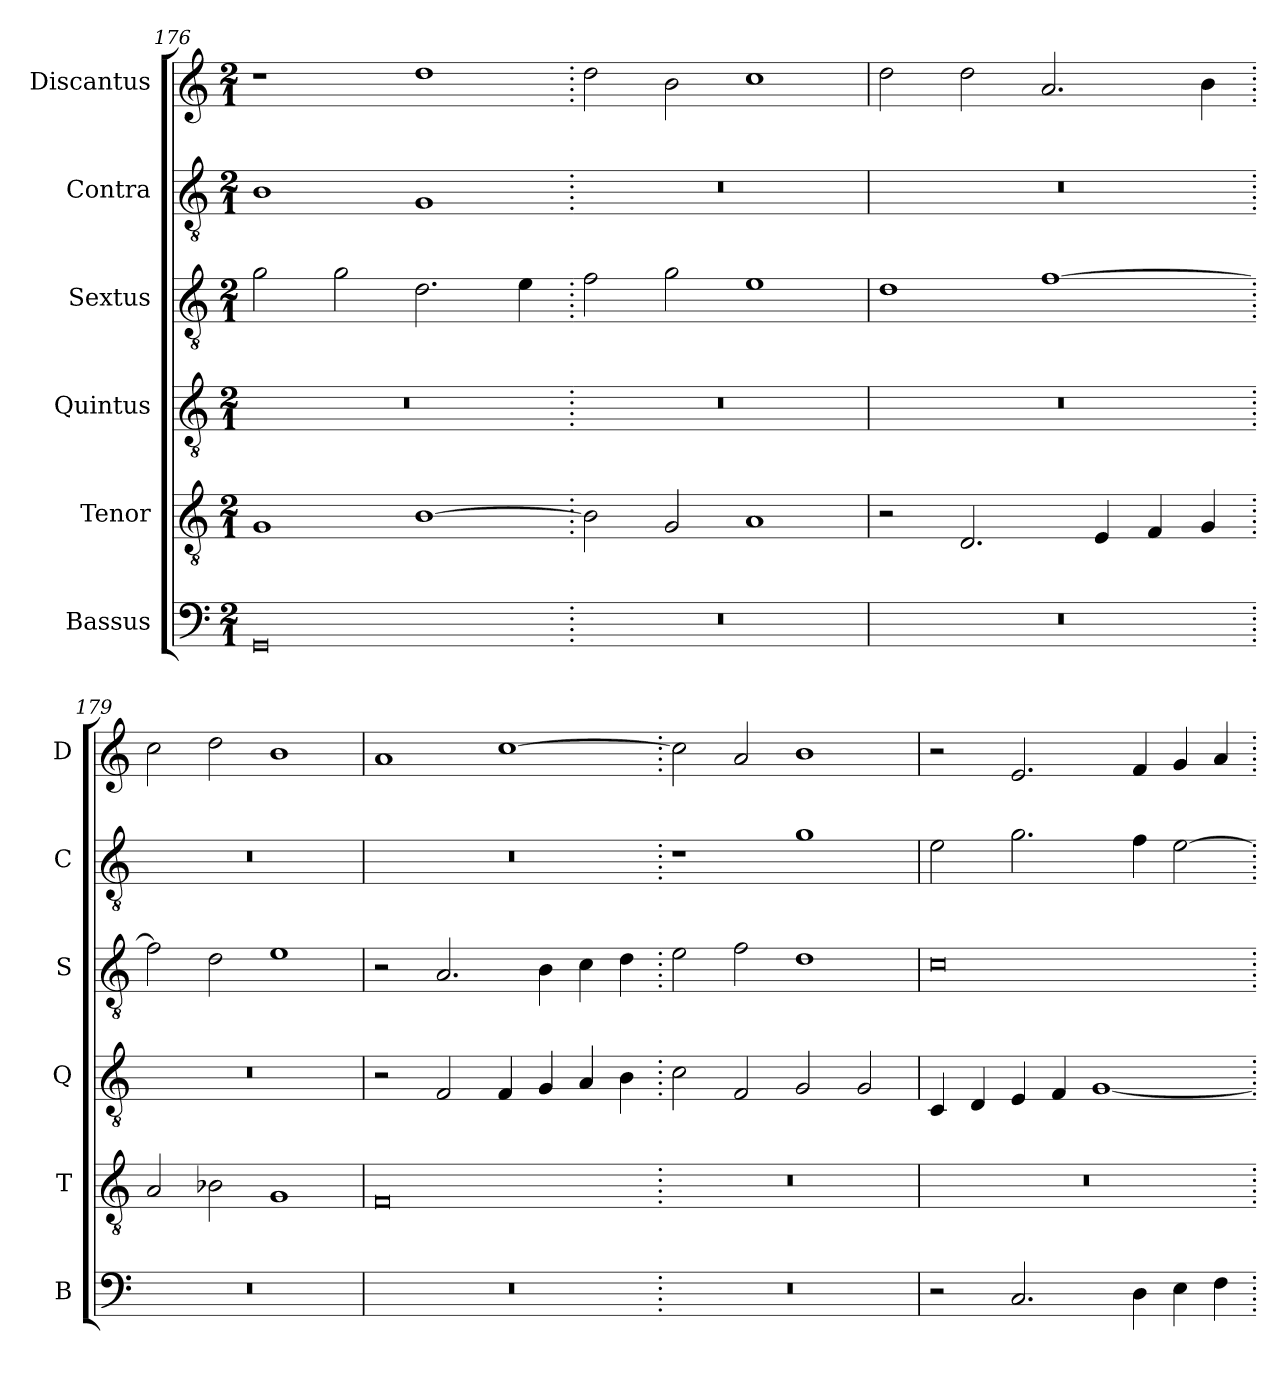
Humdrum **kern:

**kern	**kern	**kern	**kern	**kern	**kern
*part6	*part5	*part4	*part3	*part2	*part1
*staff6	*staff5	*staff4	*staff3	*staff2	*staff1
*I"Bassus	*I"Tenor	*I"Quintus	*I"Sextus	*I"Contra	*I"Discantus
*I'B	*I'T	*I'Q	*I'S	*I'C	*I'D
*clefF4	*clefGv2	*clefGv2	*clefGv2	*clefGv2	*clefG2
*k[]	*k[]	*k[]	*k[]	*k[]	*k[]
*M2/1	*M2/1	*M2/1	*M2/1	*M2/1	*M2/1
=176	=176	=176	=176	=176	=176
0GG	1G	0r	2g\	1B	1r
.	.	.	2g\	.	.
.	[1B	.	2.d\	1G	1dd
.	.	.	4e\	.	.
=177.	=177.	=177.	=177.	=177.	=177.
0r	2B\]	0r	2f\	0r	2dd\
.	2G/	.	2g\	.	2b\
.	1A	.	1e	.	1cc
=178	=178	=178	=178	=178	=178
0r	2r	0r	1d	0r	2dd\
.	2.D/	.	.	.	2dd\
.	.	.	[1f	.	2.a/
.	4E/	.	.	.	.
.	4F/	.	.	.	.
.	4G/	.	.	.	4b\
=179.	=179.	=179.	=179.	=179.	=179.
0r	2A/	0r	2f\]	0r	2cc\
.	2B-X\	.	2d\	.	2dd\
.	1G	.	1e	.	1b
=180	=180	=180	=180	=180	=180
0r	0F	2r	2r	0r	1a
.	.	2F/	2.A/	.	.
.	.	4F/	.	.	[1cc
.	.	4G/	4B\	.	.
.	.	4A/	4c\	.	.
.	.	4B\	4d\	.	.
=181.	=181.	=181.	=181.	=181.	=181.
0r	0r	2c\	2e\	1r	2cc\]
.	.	2F/	2f\	.	2a/
.	.	2G/	1d	1g	1b
.	.	2G/	.	.	.
=182	=182	=182	=182	=182	=182
2r	0r	4C/	0c	2e\	2r
.	.	4D/	.	.	.
2.C/	.	4E/	.	2.g\	2.e/
.	.	4F/	.	.	.
.	.	[1G	.	.	.
4D\	.	.	.	4f\	4f/
4E\	.	.	.	[2e\	4g/
4F\	.	.	.	.	4a/
=.	=.	=.	=.	=.	=.
*-	*-	*-	*-	*-	*-
